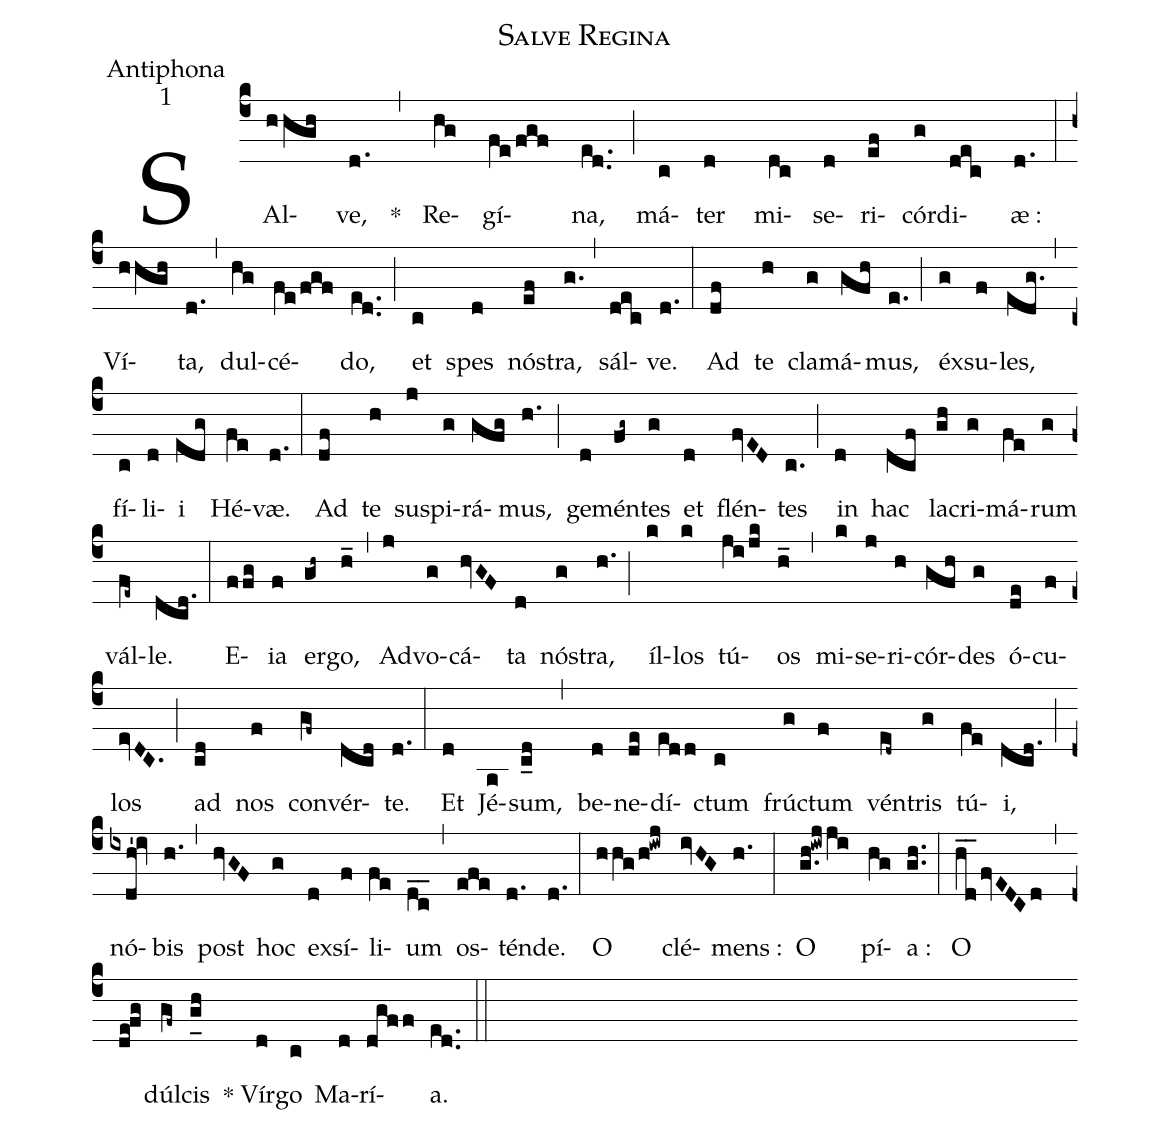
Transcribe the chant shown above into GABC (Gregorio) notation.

name:Salve Regina;
office-part:Antiphona;
mode:1;
%%
(c4) SAl(hhgh)ve,(d.) *(,) Re(hg)gí(fe/fgf)na,(ed..) (;) má(c)ter(d) mi(dc)se(d)ri(ef)cór(g)di(dec)æ :(d.) (:z) Ví(hhgh)ta,(d.) (,) dul(hg)cé(fe/fgf)do,(ed..) (;) et(c) spes(d) nó(ef)stra,(g.) (,) sál(dec)ve.(d.) (:) Ad(df) te(h) cla(g)má(gfh)mus,(e.) (;) éx(g)su(f)les,(edg.) (,) fí(c)li(d)i(edg) Hé(fe)væ.(d.) (:) Ad(df) te(h) su(j)spi(g)rá(gfg)mus,(h.) (;) ge(d)mén(fg~)tes(g) et(d) flén(fvED)tes(c.) (;) in(d) hac(dcf) la(gh)cri(g)má(fe)rum(g) vál(fe~)le.(dcd.) (:) E(ffg){ia}(f) er(gh~)go,(h_) (,) Ad(j)vo(g)cá(hvGF)ta(d) nó(g)stra,(h.) (;) íl(k)los(k) tú(ji/jk)os(h_) (,) mi(k)se(j)ri(h)cór(gfh)des(g) ó(de)cu(f)los(evDC.) (;) ad(cd) nos(f) con(gf~)vér(dcd)te.(d.) (:) Et(d) Jé(a)sum,(c_[uh:l]d) (,) be(d)ne(de)dí(edd)ctum(c) frú(g)ctum(f) vén(ed~)tris(g) tú(fe)i,(dcd.) (;) nó(ixdh'!iv)bis(h.) (,) post(hvGF) hoc(g) ex(d)sí(f)li(fe)um(dc__) (,) os(efe)tén(d.)de.(d.) (:) O(hhg/h!iwj) clé(ivHG)mens :(h.) (:) O(g.h!iwjji) pí(hg)a :(gh..) (:) O(hd__fvEDCd) (,) (de!fg) dúl(gf~)cis(g_[uh:l]h) * Vír(d)go(c) Ma(d)rí(dgff)a.(ed..) (::)
